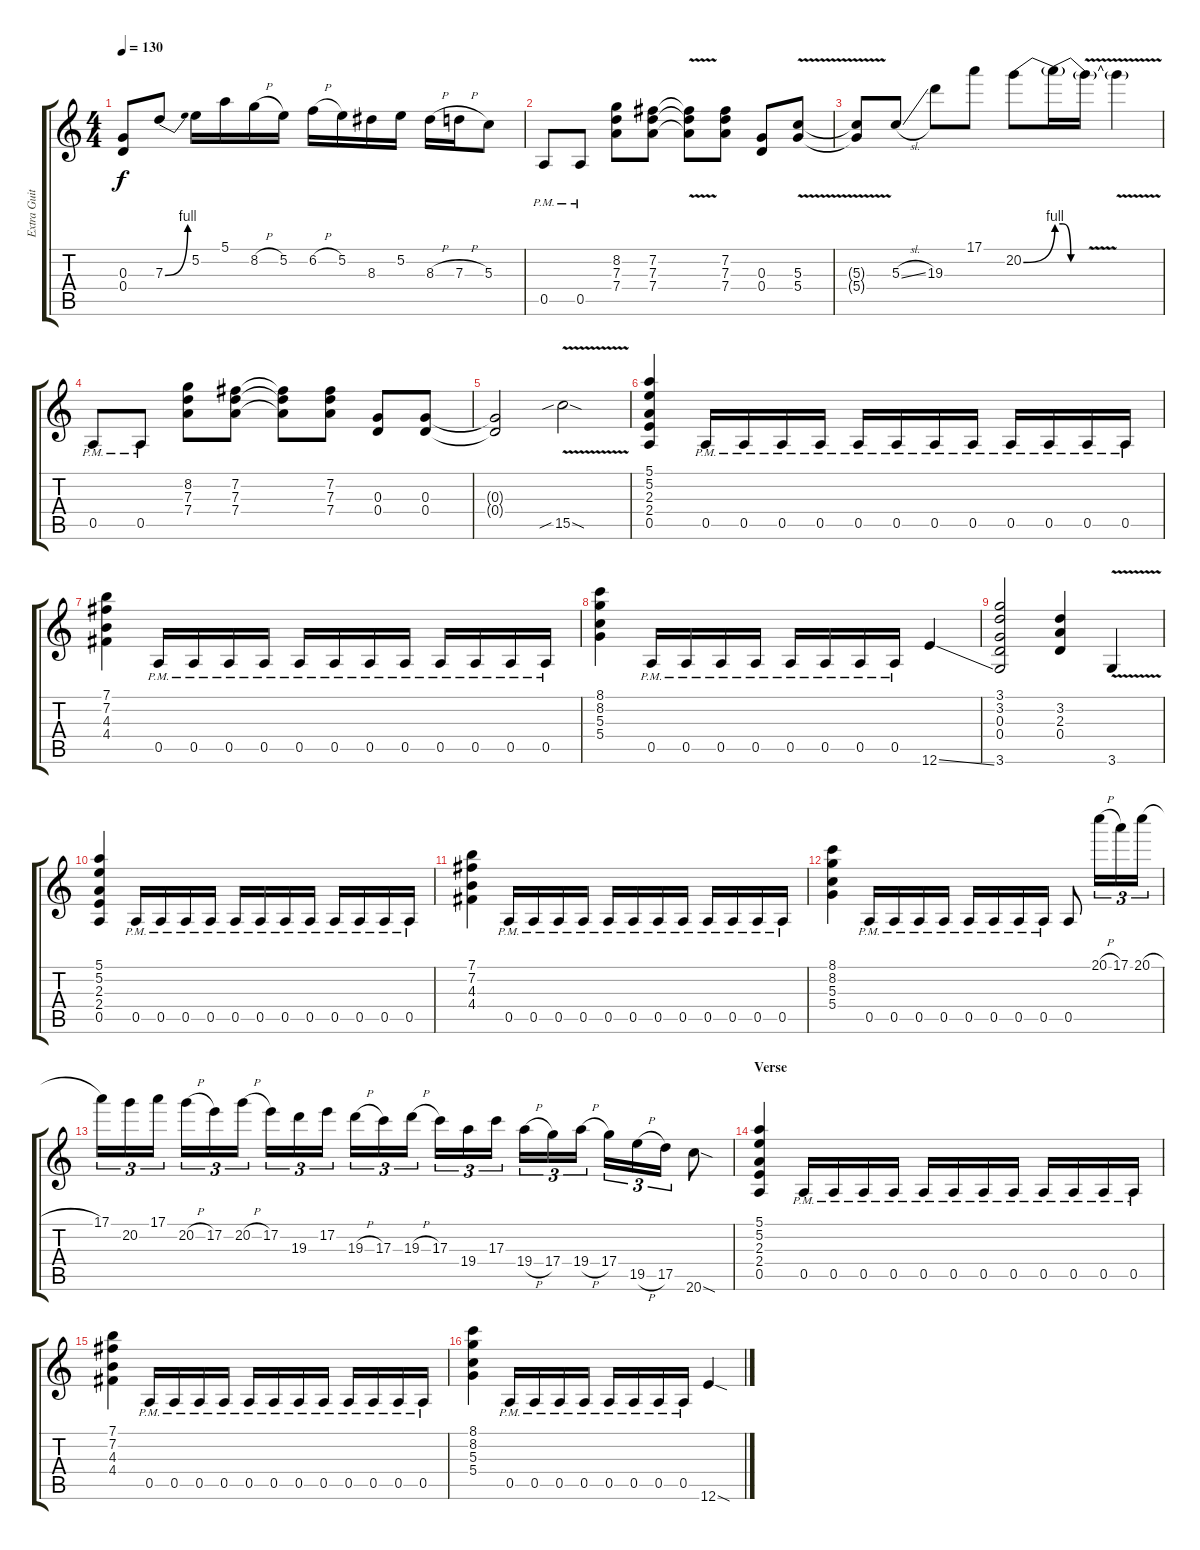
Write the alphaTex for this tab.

\track ("Extra Guitar" "Extra Guit") {instrument distortionguitar}
\staff {score tabs}
\tuning (E4 B3 G3 D3 A2 E2) {hide}
\ts (4 4)
\tempo 130
\clef g2
\ks c
(0.3{t} 0.4{t}).8{dy f} 7.3{be (bend 0 0 60 4)}.8 5.2.16 5.1.16 8.2{h}.16 5.2.16 6.2{h}.16 5.2.16 8.3.16 5.2.16 8.3{h}.16 7.3{h}.16 5.3.8 |
0.5{pm}.8 0.5{pm}.8 (8.2 7.3 7.4).8 (7.2 7.3 7.4).8 (7.2{v t} 7.3{v t} 7.4{v t}).8 (7.2 7.3 7.4).8 (0.3 0.4).8 (5.3{v} 5.4{v}).8 |
(5.3{t} 5.4{t}).8 5.3{sl}.8 19.3.8 17.1.8 20.2{be (bend 0 0 60 4)}.8 20.2{be (custom 0 4 15 4 30 0 60 0) t}.16 20.2{v t}.16 20.2{v t}.4 |
0.5{pm}.8 0.5{pm}.8 (8.2 7.3 7.4).8 (7.2 7.3 7.4).8 (7.2{t} 7.3{t} 7.4{t}).8 (7.2 7.3 7.4).8 (0.3 0.4).8 (0.3 0.4).8 |
(0.3{t} 0.4{t}).2 15.5{v sib sod}.2 |
(5.1 5.2 2.3 2.4 0.5).4 0.5{pm}.16 0.5{pm}.16 0.5{pm}.16 0.5{pm}.16 0.5{pm}.16 0.5{pm}.16 0.5{pm}.16 0.5{pm}.16 0.5{pm}.16 0.5{pm}.16 0.5{pm}.16 0.5{pm}.16 |
(7.1 7.2 4.3 4.4).4 0.5{pm}.16 0.5{pm}.16 0.5{pm}.16 0.5{pm}.16 0.5{pm}.16 0.5{pm}.16 0.5{pm}.16 0.5{pm}.16 0.5{pm}.16 0.5{pm}.16 0.5{pm}.16 0.5{pm}.16 |
(8.1 8.2 5.3 5.4).4 0.5{pm}.16 0.5{pm}.16 0.5{pm}.16 0.5{pm}.16 0.5{pm}.16 0.5{pm}.16 0.5{pm}.16 0.5{pm}.16 12.6{ss}.4 |
(3.1 3.2 0.3 0.4 3.6).2 (3.2 2.3 0.4).4 3.6{v}.4 |
(5.1 5.2 2.3 2.4 0.5).4 0.5{pm}.16 0.5{pm}.16 0.5{pm}.16 0.5{pm}.16 0.5{pm}.16 0.5{pm}.16 0.5{pm}.16 0.5{pm}.16 0.5{pm}.16 0.5{pm}.16 0.5{pm}.16 0.5{pm}.16 |
(7.1 7.2 4.3 4.4).4 0.5{pm}.16 0.5{pm}.16 0.5{pm}.16 0.5{pm}.16 0.5{pm}.16 0.5{pm}.16 0.5{pm}.16 0.5{pm}.16 0.5{pm}.16 0.5{pm}.16 0.5{pm}.16 0.5{pm}.16 |
(8.1 8.2 5.3 5.4).4 0.5{pm}.16 0.5{pm}.16 0.5{pm}.16 0.5{pm}.16 0.5{pm}.16 0.5{pm}.16 0.5{pm}.16 0.5{pm}.16 0.5.8 20.1{h}.16{tu (3 2)} 17.1.16{tu (3 2)} 20.1{h}.16{tu (3 2)} |
17.1.16{tu (3 2)} 20.2.16{tu (3 2)} 17.1.16{tu (3 2)} 20.2{h}.16{tu (3 2)} 17.2.16{tu (3 2)} 20.2{h}.16{tu (3 2)} 17.2.16{tu (3 2)} 19.3.16{tu (3 2)} 17.2.16{tu (3 2)} 19.3{h}.16{tu (3 2)} 17.3.16{tu (3 2)} 19.3{h}.16{tu (3 2)} 17.3.16{tu (3 2)} 19.4.16{tu (3 2)} 17.3.16{tu (3 2)} 19.4{h}.16{tu (3 2)} 17.4.16{tu (3 2)} 19.4{h}.16{tu (3 2)} 17.4.16{tu (3 2)} 19.5{h}.16{tu (3 2)} 17.5.16{tu (3 2)} 20.6{sod}.8 |
\section ("" "Verse")
(5.1 5.2 2.3 2.4 0.5).4 0.5{pm}.16 0.5{pm}.16 0.5{pm}.16 0.5{pm}.16 0.5{pm}.16 0.5{pm}.16 0.5{pm}.16 0.5{pm}.16 0.5{pm}.16 0.5{pm}.16 0.5{pm}.16 0.5{pm}.16 |
(7.1 7.2 4.3 4.4).4 0.5{pm}.16 0.5{pm}.16 0.5{pm}.16 0.5{pm}.16 0.5{pm}.16 0.5{pm}.16 0.5{pm}.16 0.5{pm}.16 0.5{pm}.16 0.5{pm}.16 0.5{pm}.16 0.5{pm}.16 |
(8.1 8.2 5.3 5.4).4 0.5{pm}.16 0.5{pm}.16 0.5{pm}.16 0.5{pm}.16 0.5{pm}.16 0.5{pm}.16 0.5{pm}.16 0.5{pm}.16 12.6{sod}.4
